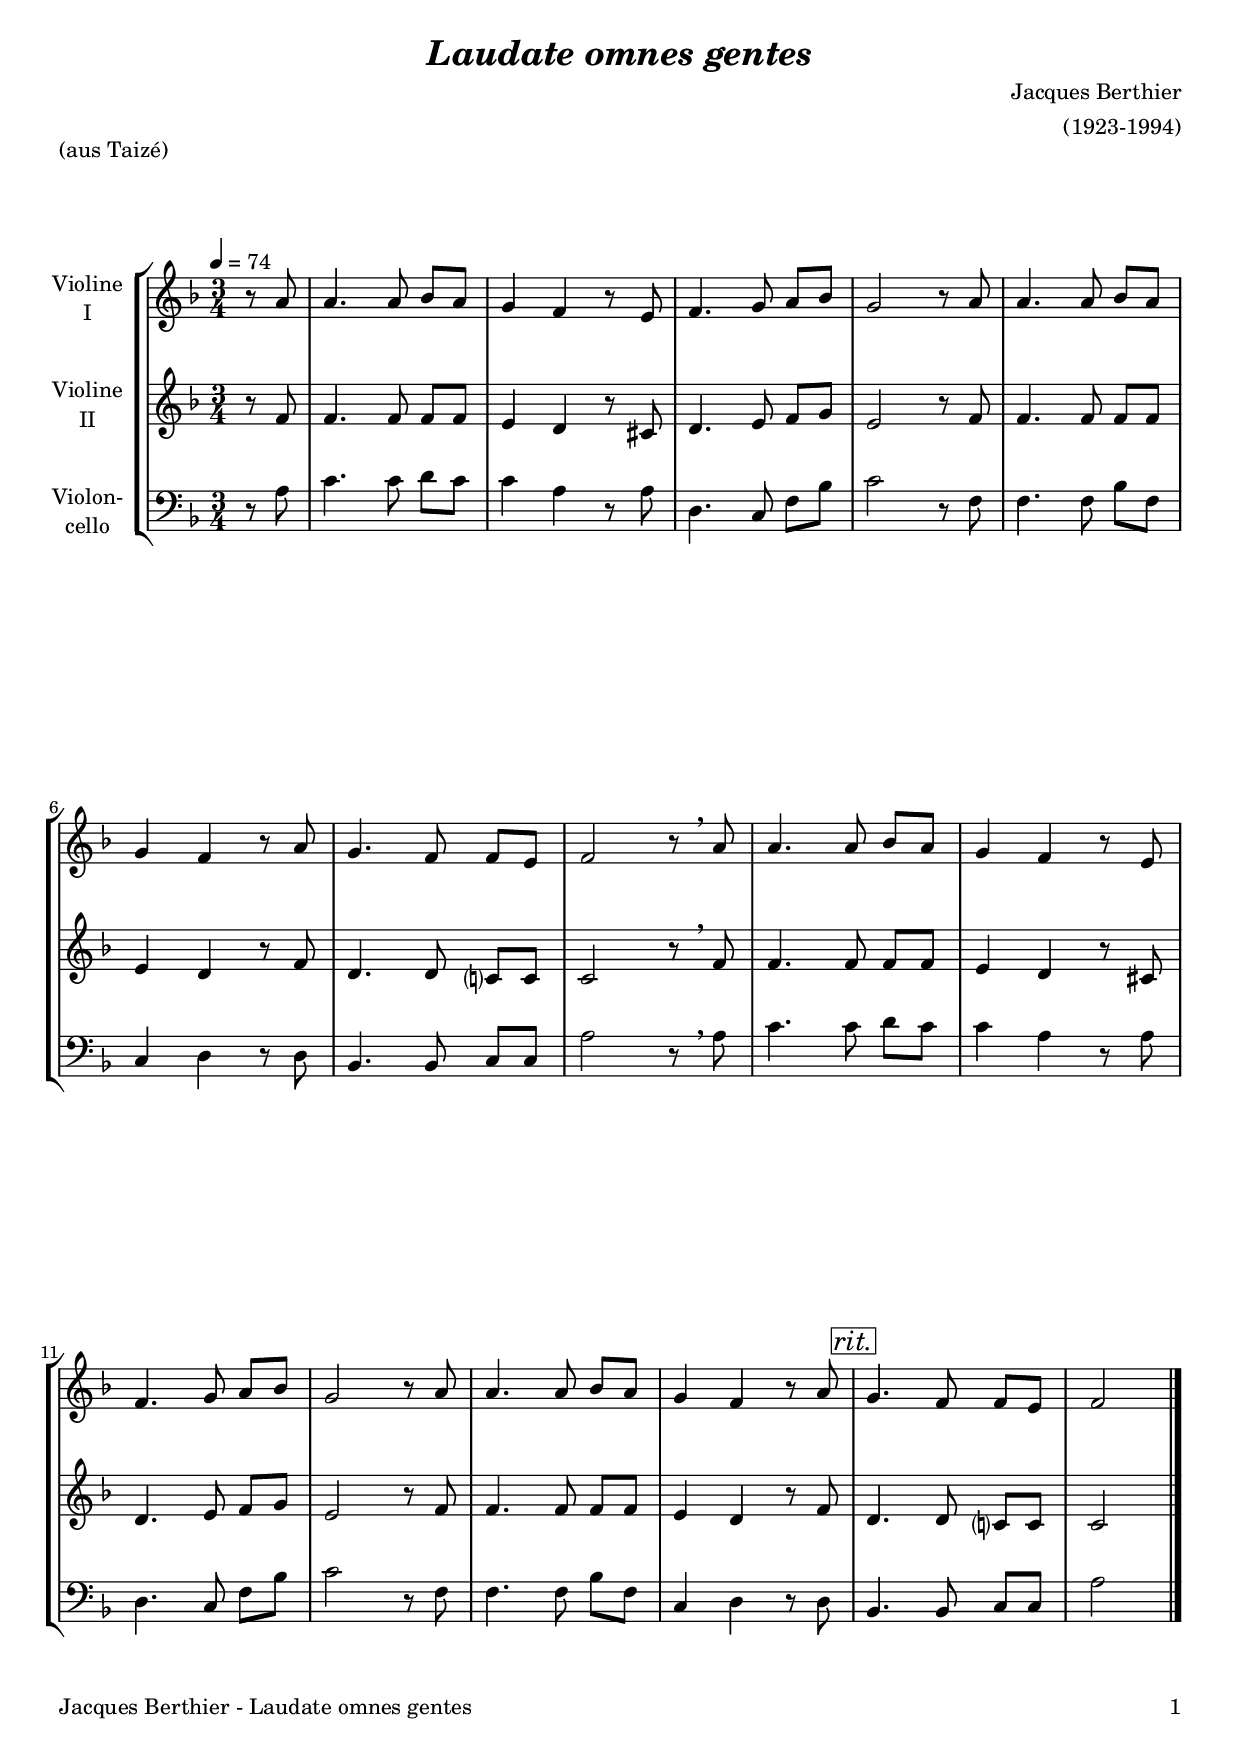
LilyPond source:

\version "2.24.4"
\include "deutsch.ly"
  
#(set-global-staff-size 19)

\header {
  title     = \markup \bold \italic "Laudate omnes gentes"
  composer  = "Jacques Berthier"
  arranger  = "(1923-1994)"
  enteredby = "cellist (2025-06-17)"
  piece     = "(aus Taizé)"
}

voiceconsts = {
  \key c \minor
  \time 3/4
  \clef "treble"
%  \numericTimeSignature
  \compressEmptyMeasures
% Set default beaming for all staves
  \set Timing.beamExceptions = #'()
  \set Timing.baseMoment     = #(ly:make-moment 1 4)
  \set Timing.beatStructure  = #'(1 1 1)
  \tempo 4=74
}

mivl = "violin"
miva = "viola"
mipz = "pizzicato strings"
mivc = "cello"

rit = \mark \markup \box \italic "rit."

va = \relative c'' {
  \voiceconsts

  \partial 4 r8 g
  g4. g8 as g
  f4 es r8 d
  es4. f8 g as
  f2 r8 g

  g4. g8 as g
  f4 es r8 g
  f4. es8 es d
  es2 r8 \breathe g
  g4. g8 as g
  f4 es r8 d
  es4. f8 g as
  f2 r8 g

  g4. g8 as g
  f4 es r8 g \rit
  f4. es8 es d
  \partial 2 es2 \bar "|."
}

vb = \relative c' {
  \voiceconsts

  \partial 4 r8 es
  es4. es8 es es
  d4 c r8 h
  c4. d8 es f
  d2 r8 es

  es4. es8 es es
  d4 c r8 es
  c4. c8 b? b
  b2 r8

  \breathe es
  es4. es8 es es
  d4 c r8 h
  c4. d8 es f
  d2 r8 es

  es4. es8 es es
  d4 c r8 es \rit
  c4. c8 b? b
  \partial 2 b2 \bar "|."
}

vc = \relative c' {
  \voiceconsts
  \clef "bass"
  
  \partial 4 r8 g
  b4. b8 c b
  b4 g r8 g
  c,4. b8 es as
  b2 r8 es,

  es4. es8 as es
  b4 c r8 c
  as4. as8 b b
  g'2 r8

  \breathe g
  b4. b8 c b
  b4 g r8 g
  c,4. b8 es as
  b2 r8 es,

  es4. es8 as es
  b4 c r8 c \rit
  as4. as8 b b
  \partial 2 g'2 \bar "|."
}


music = \new StaffGroup <<
      \new Staff {
	\set Staff.midiInstrument = \mivl
	\set Staff.instrumentName = \markup \center-column { "Violine" "I" }
	\transpose c d { \va }
      }

      \new Staff {
	\set Staff.midiInstrument = \mivl
	\set Staff.instrumentName = \markup \center-column { "Violine" "II" }
	\transpose c d { \vb }
      }

      \new Staff {
	\set Staff.midiInstrument = \mivc
	\set Staff.instrumentName = \markup \center-column { "Violon-" "cello" }
	\transpose c d { \vc }
      }
>>

\book {
  \paper {
    print-page-number = ##t
    print-first-page-number = ##t
    ragged-last-bottom = ##f
    oddHeaderMarkup = \markup \null
    evenHeaderMarkup = \markup \null
    oddFooterMarkup = \markup {
      \fill-line {
        \if \should-print-page-number
        "Jacques Berthier - Laudate omnes gentes" \fromproperty #'page:page-number-string
      }
    }
    evenFooterMarkup = \oddFooterMarkup
  } \score {
    \music
    \layout {}
  }

  \score {
    \unfoldRepeats \music

    \midi {
      \context {
        \Score
      }
    }
  }
}
